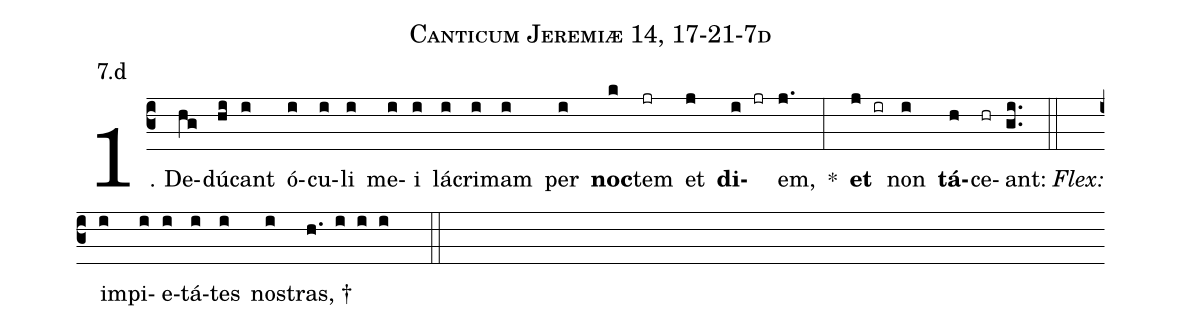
name: Canticum Jeremiæ 14, 17-21-7d;
annotation: 7.d;
%%
(c3)1. De(hg)dú(hi)cant(i) ó(i)cu(i)li(i) me(i)i(i) lá(i)cri(i)mam(i) per(i) <b>noc</b>(k)tem(jr) et(j) <b>di</b>(i jr)em,(j.) *(:) <b>et</b>(j ir) non(i) <b>tá</b>(h)ce(hr)ant:(gi..) (::)
<i>Flex:</i>()  im(i)pi(i)e(i)tá(i)tes(i) nos(i)tras, †(h. i i i  ::)
